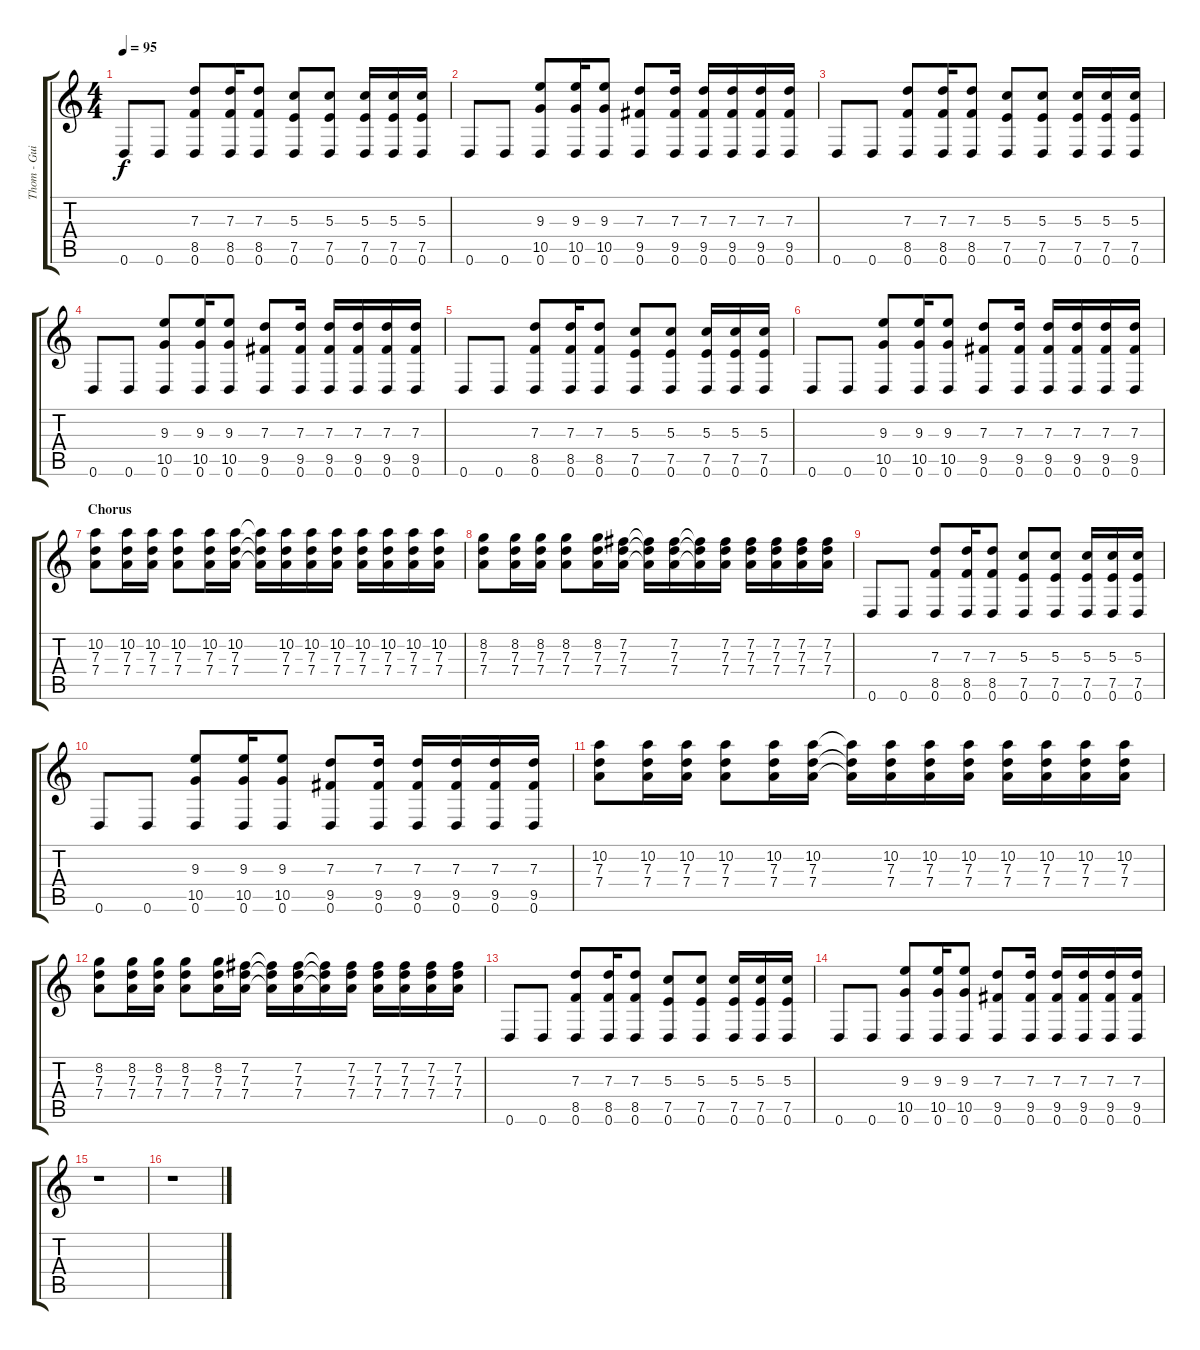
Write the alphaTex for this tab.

\track ("Thom - Guitar" "Thom - Gui") {instrument overdrivenguitar}
\staff {score tabs}
\tuning (E4 B3 G3 D3 A2 D2) {hide}
\ts (4 4)
\tempo 95
\clef g2
\ks c
0.6.8{dy f} 0.6.8 (7.3 8.5 0.6).8 (7.3 8.5 0.6).16 (7.3 8.5 0.6).8 (5.3 7.5 0.6).8 (5.3 7.5 0.6).8 (5.3 7.5 0.6).16 (5.3 7.5 0.6).16 (5.3 7.5 0.6).16 |
0.6.8 0.6.8 (9.3 10.5 0.6).8 (9.3 10.5 0.6).16 (9.3 10.5 0.6).8 (7.3 9.5 0.6).8 (7.3 9.5 0.6).16 (7.3 9.5 0.6).16 (7.3 9.5 0.6).16 (7.3 9.5 0.6).16 (7.3 9.5 0.6).16 |
0.6.8 0.6.8 (7.3 8.5 0.6).8 (7.3 8.5 0.6).16 (7.3 8.5 0.6).8 (5.3 7.5 0.6).8 (5.3 7.5 0.6).8 (5.3 7.5 0.6).16 (5.3 7.5 0.6).16 (5.3 7.5 0.6).16 |
0.6.8 0.6.8 (9.3 10.5 0.6).8 (9.3 10.5 0.6).16 (9.3 10.5 0.6).8 (7.3 9.5 0.6).8 (7.3 9.5 0.6).16 (7.3 9.5 0.6).16 (7.3 9.5 0.6).16 (7.3 9.5 0.6).16 (7.3 9.5 0.6).16 |
0.6.8 0.6.8 (7.3 8.5 0.6).8 (7.3 8.5 0.6).16 (7.3 8.5 0.6).8 (5.3 7.5 0.6).8 (5.3 7.5 0.6).8 (5.3 7.5 0.6).16 (5.3 7.5 0.6).16 (5.3 7.5 0.6).16 |
0.6.8 0.6.8 (9.3 10.5 0.6).8 (9.3 10.5 0.6).16 (9.3 10.5 0.6).8 (7.3 9.5 0.6).8 (7.3 9.5 0.6).16 (7.3 9.5 0.6).16 (7.3 9.5 0.6).16 (7.3 9.5 0.6).16 (7.3 9.5 0.6).16 |
\section ("" "Chorus")
(10.2 7.3 7.4).8 (10.2 7.3 7.4).16 (10.2 7.3 7.4).16 (10.2 7.3 7.4).8 (10.2 7.3 7.4).16 (10.2 7.3 7.4).16 (10.2{t} 7.3{t} 7.4{t}).16 (10.2 7.3 7.4).16 (10.2 7.3 7.4).16 (10.2 7.3 7.4).16 (10.2 7.3 7.4).16 (10.2 7.3 7.4).16 (10.2 7.3 7.4).16 (10.2 7.3 7.4).16 |
(8.2 7.3 7.4).8 (8.2 7.3 7.4).16 (8.2 7.3 7.4).16 (8.2 7.3 7.4).8 (8.2 7.3 7.4).16 (7.2 7.3 7.4).16 (7.2{t} 7.3{t} 7.4{t}).16 (7.2 7.3 7.4).16 (7.2{t} 7.3{t} 7.4{t}).16 (7.2 7.3 7.4).16 (7.2 7.3 7.4).16 (7.2 7.3 7.4).16 (7.2 7.3 7.4).16 (7.2 7.3 7.4).16 |
0.6.8 0.6.8 (7.3 8.5 0.6).8 (7.3 8.5 0.6).16 (7.3 8.5 0.6).8 (5.3 7.5 0.6).8 (5.3 7.5 0.6).8 (5.3 7.5 0.6).16 (5.3 7.5 0.6).16 (5.3 7.5 0.6).16 |
0.6.8 0.6.8 (9.3 10.5 0.6).8 (9.3 10.5 0.6).16 (9.3 10.5 0.6).8 (7.3 9.5 0.6).8 (7.3 9.5 0.6).16 (7.3 9.5 0.6).16 (7.3 9.5 0.6).16 (7.3 9.5 0.6).16 (7.3 9.5 0.6).16 |
(10.2 7.3 7.4).8 (10.2 7.3 7.4).16 (10.2 7.3 7.4).16 (10.2 7.3 7.4).8 (10.2 7.3 7.4).16 (10.2 7.3 7.4).16 (10.2{t} 7.3{t} 7.4{t}).16 (10.2 7.3 7.4).16 (10.2 7.3 7.4).16 (10.2 7.3 7.4).16 (10.2 7.3 7.4).16 (10.2 7.3 7.4).16 (10.2 7.3 7.4).16 (10.2 7.3 7.4).16 |
(8.2 7.3 7.4).8 (8.2 7.3 7.4).16 (8.2 7.3 7.4).16 (8.2 7.3 7.4).8 (8.2 7.3 7.4).16 (7.2 7.3 7.4).16 (7.2{t} 7.3{t} 7.4{t}).16 (7.2 7.3 7.4).16 (7.2{t} 7.3{t} 7.4{t}).16 (7.2 7.3 7.4).16 (7.2 7.3 7.4).16 (7.2 7.3 7.4).16 (7.2 7.3 7.4).16 (7.2 7.3 7.4).16 |
0.6.8 0.6.8 (7.3 8.5 0.6).8 (7.3 8.5 0.6).16 (7.3 8.5 0.6).8 (5.3 7.5 0.6).8 (5.3 7.5 0.6).8 (5.3 7.5 0.6).16 (5.3 7.5 0.6).16 (5.3 7.5 0.6).16 |
0.6.8 0.6.8 (9.3 10.5 0.6).8 (9.3 10.5 0.6).16 (9.3 10.5 0.6).8 (7.3 9.5 0.6).8 (7.3 9.5 0.6).16 (7.3 9.5 0.6).16 (7.3 9.5 0.6).16 (7.3 9.5 0.6).16 (7.3 9.5 0.6).16 |
r.1 |
r.1
